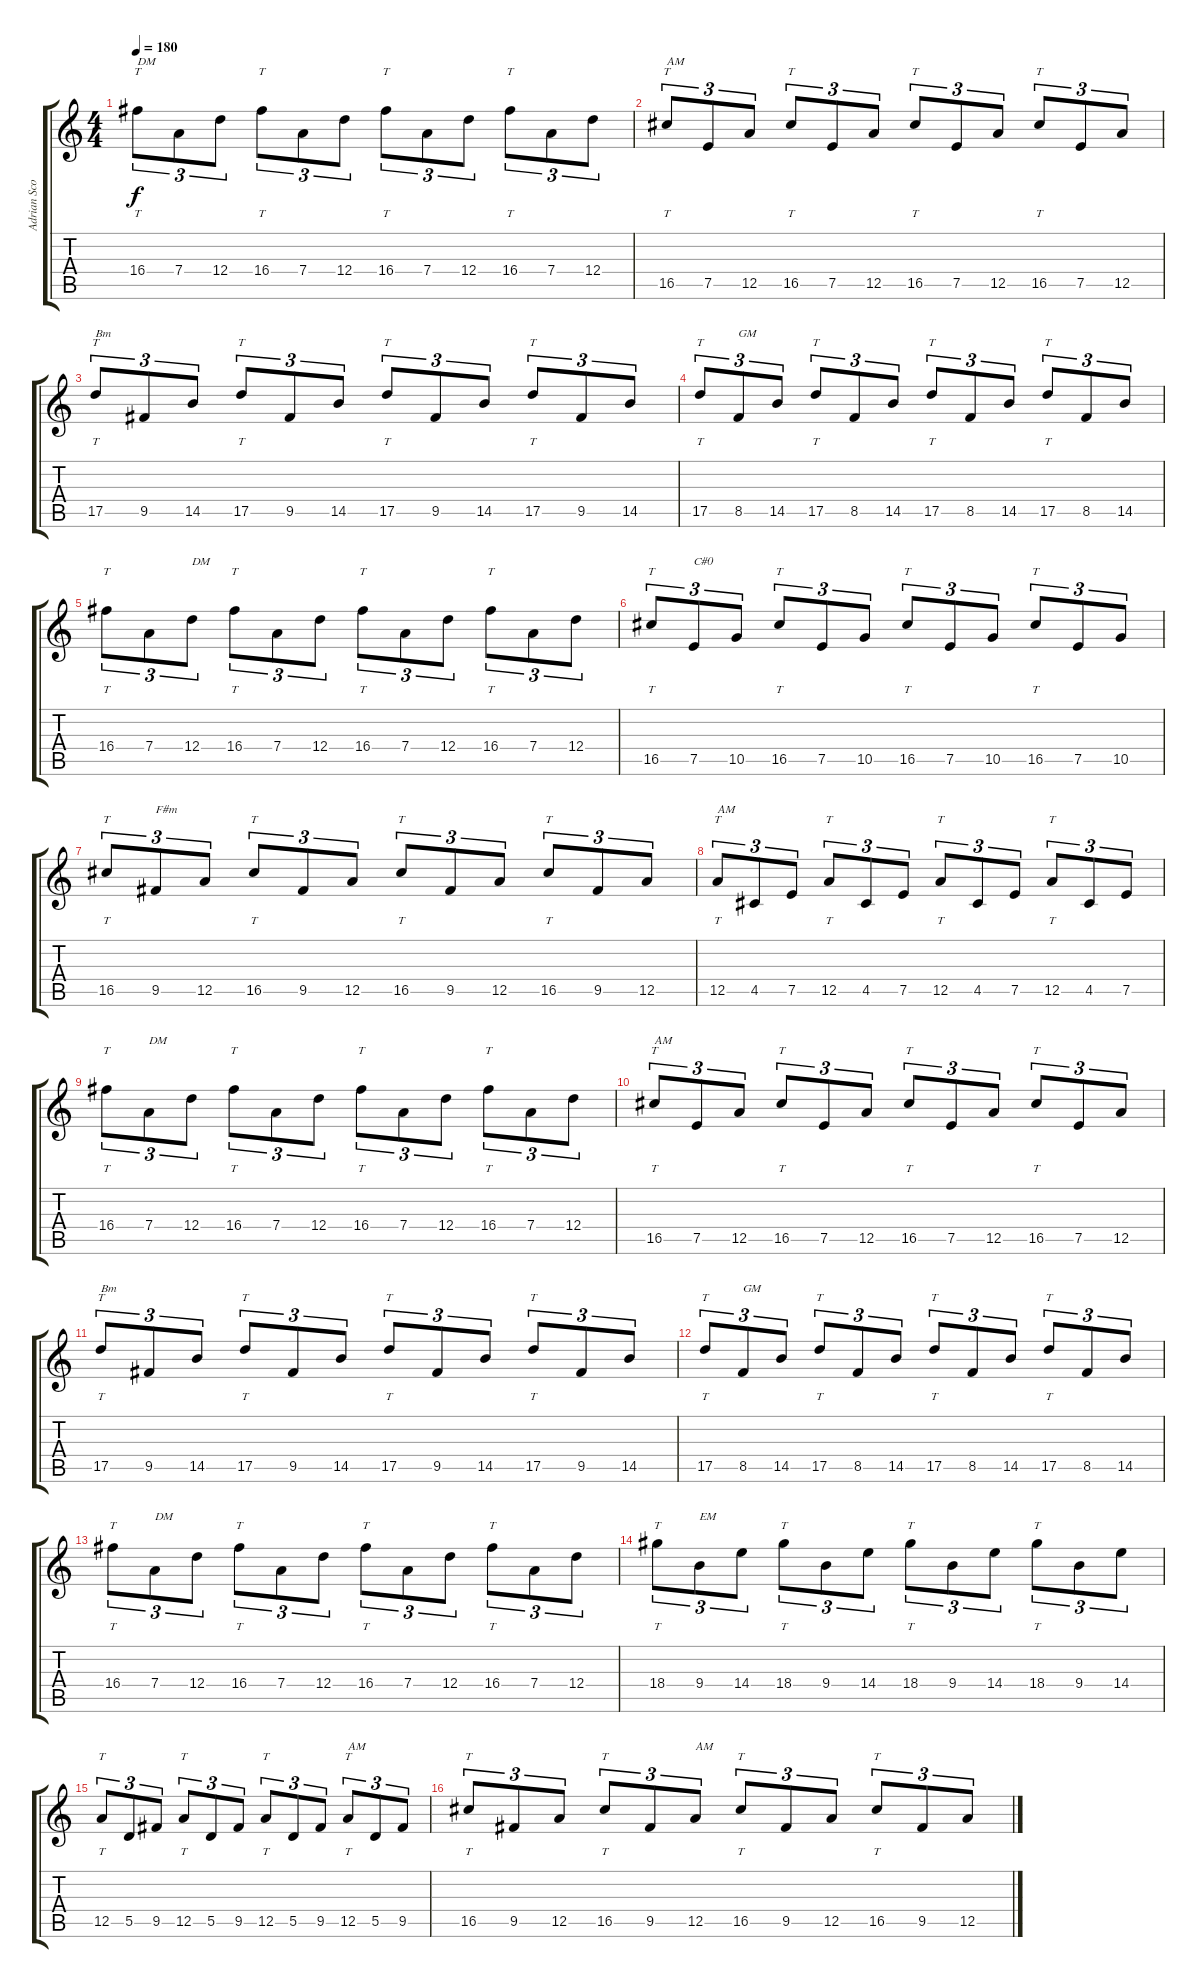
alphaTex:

\track ("Adrian Scoppettone 1" "Adrian Sco") {instrument distortionguitar}
\staff {score tabs}
\tuning (E4 B3 G3 D3 A2 E2) {hide}
\ts (4 4)
\tempo 180
\clef g2
\ks c
16.4.8{tt tu (3 2) txt "DM" dy f instrument distortionguitar} 7.4.8{tu (3 2)} 12.4.8{tu (3 2)} 16.4.8{tt tu (3 2)} 7.4.8{tu (3 2)} 12.4.8{tu (3 2)} 16.4.8{tt tu (3 2)} 7.4.8{tu (3 2)} 12.4.8{tu (3 2)} 16.4.8{tt tu (3 2)} 7.4.8{tu (3 2)} 12.4.8{tu (3 2)} |
16.5.8{tt tu (3 2) txt "AM"} 7.5.8{tu (3 2)} 12.5.8{tu (3 2)} 16.5.8{tt tu (3 2)} 7.5.8{tu (3 2)} 12.5.8{tu (3 2)} 16.5.8{tt tu (3 2)} 7.5.8{tu (3 2)} 12.5.8{tu (3 2)} 16.5.8{tt tu (3 2)} 7.5.8{tu (3 2)} 12.5.8{tu (3 2)} |
17.5.8{tt tu (3 2) txt "Bm"} 9.5.8{tu (3 2)} 14.5.8{tu (3 2)} 17.5.8{tt tu (3 2)} 9.5.8{tu (3 2)} 14.5.8{tu (3 2)} 17.5.8{tt tu (3 2)} 9.5.8{tu (3 2)} 14.5.8{tu (3 2)} 17.5.8{tt tu (3 2)} 9.5.8{tu (3 2)} 14.5.8{tu (3 2)} |
17.5.8{tt tu (3 2)} 8.5.8{tu (3 2) txt "GM"} 14.5.8{tu (3 2)} 17.5.8{tt tu (3 2)} 8.5.8{tu (3 2)} 14.5.8{tu (3 2)} 17.5.8{tt tu (3 2)} 8.5.8{tu (3 2)} 14.5.8{tu (3 2)} 17.5.8{tt tu (3 2)} 8.5.8{tu (3 2)} 14.5.8{tu (3 2)} |
16.4.8{tt tu (3 2)} 7.4.8{tu (3 2)} 12.4.8{tu (3 2) txt "DM"} 16.4.8{tt tu (3 2)} 7.4.8{tu (3 2)} 12.4.8{tu (3 2)} 16.4.8{tt tu (3 2)} 7.4.8{tu (3 2)} 12.4.8{tu (3 2)} 16.4.8{tt tu (3 2)} 7.4.8{tu (3 2)} 12.4.8{tu (3 2)} |
16.5.8{tt tu (3 2)} 7.5.8{tu (3 2) txt "C#0"} 10.5.8{tu (3 2)} 16.5.8{tt tu (3 2)} 7.5.8{tu (3 2)} 10.5.8{tu (3 2)} 16.5.8{tt tu (3 2)} 7.5.8{tu (3 2)} 10.5.8{tu (3 2)} 16.5.8{tt tu (3 2)} 7.5.8{tu (3 2)} 10.5.8{tu (3 2)} |
16.5.8{tt tu (3 2)} 9.5.8{tu (3 2) txt "F#m"} 12.5.8{tu (3 2)} 16.5.8{tt tu (3 2)} 9.5.8{tu (3 2)} 12.5.8{tu (3 2)} 16.5.8{tt tu (3 2)} 9.5.8{tu (3 2)} 12.5.8{tu (3 2)} 16.5.8{tt tu (3 2)} 9.5.8{tu (3 2)} 12.5.8{tu (3 2)} |
12.5.8{tt tu (3 2) txt "AM"} 4.5.8{tu (3 2)} 7.5.8{tu (3 2)} 12.5.8{tt tu (3 2)} 4.5.8{tu (3 2)} 7.5.8{tu (3 2)} 12.5.8{tt tu (3 2)} 4.5.8{tu (3 2)} 7.5.8{tu (3 2)} 12.5.8{tt tu (3 2)} 4.5.8{tu (3 2)} 7.5.8{tu (3 2)} |
16.4.8{tt tu (3 2)} 7.4.8{tu (3 2) txt "DM"} 12.4.8{tu (3 2)} 16.4.8{tt tu (3 2)} 7.4.8{tu (3 2)} 12.4.8{tu (3 2)} 16.4.8{tt tu (3 2)} 7.4.8{tu (3 2)} 12.4.8{tu (3 2)} 16.4.8{tt tu (3 2)} 7.4.8{tu (3 2)} 12.4.8{tu (3 2)} |
16.5.8{tt tu (3 2) txt "AM"} 7.5.8{tu (3 2)} 12.5.8{tu (3 2)} 16.5.8{tt tu (3 2)} 7.5.8{tu (3 2)} 12.5.8{tu (3 2)} 16.5.8{tt tu (3 2)} 7.5.8{tu (3 2)} 12.5.8{tu (3 2)} 16.5.8{tt tu (3 2)} 7.5.8{tu (3 2)} 12.5.8{tu (3 2)} |
17.5.8{tt tu (3 2) txt "Bm"} 9.5.8{tu (3 2)} 14.5.8{tu (3 2)} 17.5.8{tt tu (3 2)} 9.5.8{tu (3 2)} 14.5.8{tu (3 2)} 17.5.8{tt tu (3 2)} 9.5.8{tu (3 2)} 14.5.8{tu (3 2)} 17.5.8{tt tu (3 2)} 9.5.8{tu (3 2)} 14.5.8{tu (3 2)} |
17.5.8{tt tu (3 2)} 8.5.8{tu (3 2) txt "GM"} 14.5.8{tu (3 2)} 17.5.8{tt tu (3 2)} 8.5.8{tu (3 2)} 14.5.8{tu (3 2)} 17.5.8{tt tu (3 2)} 8.5.8{tu (3 2)} 14.5.8{tu (3 2)} 17.5.8{tt tu (3 2)} 8.5.8{tu (3 2)} 14.5.8{tu (3 2)} |
16.4.8{tt tu (3 2)} 7.4.8{tu (3 2) txt "DM"} 12.4.8{tu (3 2)} 16.4.8{tt tu (3 2)} 7.4.8{tu (3 2)} 12.4.8{tu (3 2)} 16.4.8{tt tu (3 2)} 7.4.8{tu (3 2)} 12.4.8{tu (3 2)} 16.4.8{tt tu (3 2)} 7.4.8{tu (3 2)} 12.4.8{tu (3 2)} |
18.4.8{tt tu (3 2)} 9.4.8{tu (3 2) txt "EM"} 14.4.8{tu (3 2)} 18.4.8{tt tu (3 2)} 9.4.8{tu (3 2)} 14.4.8{tu (3 2)} 18.4.8{tt tu (3 2)} 9.4.8{tu (3 2)} 14.4.8{tu (3 2)} 18.4.8{tt tu (3 2)} 9.4.8{tu (3 2)} 14.4.8{tu (3 2)} |
12.5.8{tt tu (3 2)} 5.5.8{tu (3 2)} 9.5.8{tu (3 2)} 12.5.8{tt tu (3 2)} 5.5.8{tu (3 2)} 9.5.8{tu (3 2)} 12.5.8{tt tu (3 2)} 5.5.8{tu (3 2)} 9.5.8{tu (3 2)} 12.5.8{tt tu (3 2) txt "AM"} 5.5.8{tu (3 2)} 9.5.8{tu (3 2)} |
16.5.8{tt tu (3 2)} 9.5.8{tu (3 2)} 12.5.8{tu (3 2)} 16.5.8{tt tu (3 2)} 9.5.8{tu (3 2)} 12.5.8{tu (3 2) txt "AM"} 16.5.8{tt tu (3 2)} 9.5.8{tu (3 2)} 12.5.8{tu (3 2)} 16.5.8{tt tu (3 2)} 9.5.8{tu (3 2)} 12.5.8{tu (3 2)}
